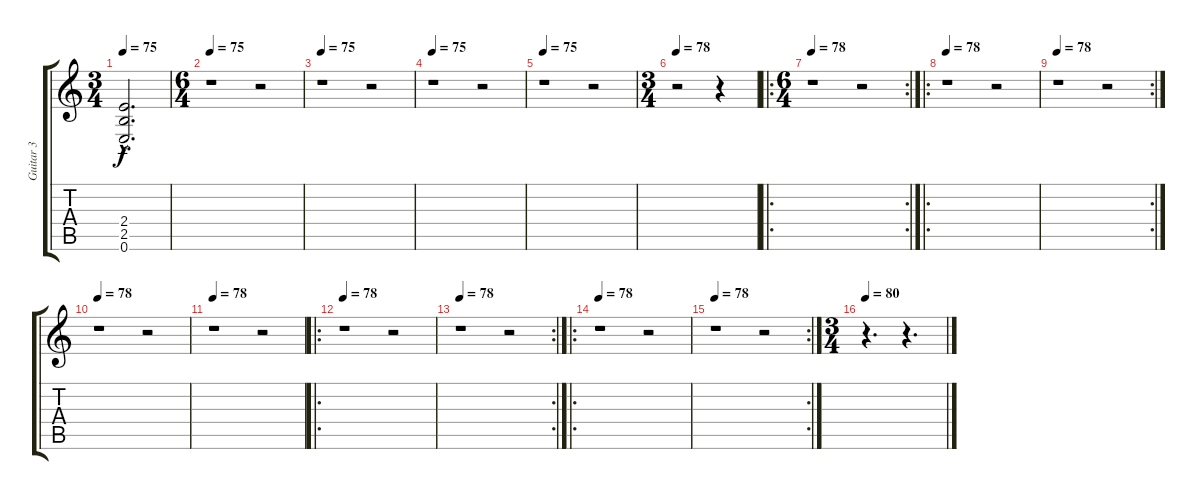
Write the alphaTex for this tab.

\track ("Guitar 3" "Guitar 3") {instrument acousticguitarsteel}
\staff {score tabs}
\tuning (E4 B3 G3 D3 A2 E2) {hide}
\ts (3 4)
\tempo 75
\clef g2
\ks c
(2.4{hac} 2.5{hac} 0.6{hac}).2{d dy f} |
\ts (6 4)
\tempo 75
r.1 r.2 |
\tempo 75
r.1 r.2 |
\tempo 75
r.1 r.2 |
\tempo 75
r.1 r.2 |
\ts (3 4)
\tempo 78
r.2 r.4 |
\ro
\rc 2
\ts (6 4)
\tempo 78
r.1 r.2 |
\ro
\tempo 78
r.1 r.2 |
\rc 2
\tempo 78
r.1 r.2 |
\tempo 78
r.1 r.2 |
\tempo 78
r.1 r.2 |
\ro
\tempo 78
r.1 r.2 |
\rc 2
\tempo 78
r.1 r.2 |
\ro
\tempo 78
r.1 r.2 |
\rc 2
\tempo 78
r.1 r.2 |
\ts (3 4)
\tempo 80
r.4{d} r.4{d}
